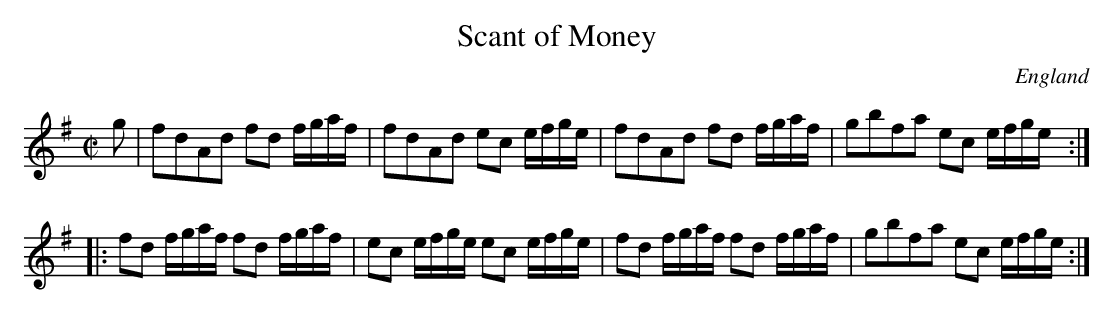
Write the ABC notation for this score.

X:1
T:Scant of Money
L:1/16
M:C|
O:England
K:G major
g2|f2d2A2d2 f2d2 fgaf|f2d2A2d2 e2c2 efge|\
f2d2A2d2 f2d2 fgaf|g2b2f2a2 e2c2 efge:|
|:f2d2 fgaf f2d2 fgaf|e2c2 efge e2c2 efge|\
f2d2 fgaf f2d2 fgaf|g2b2f2a2 e2c2 efge:|
